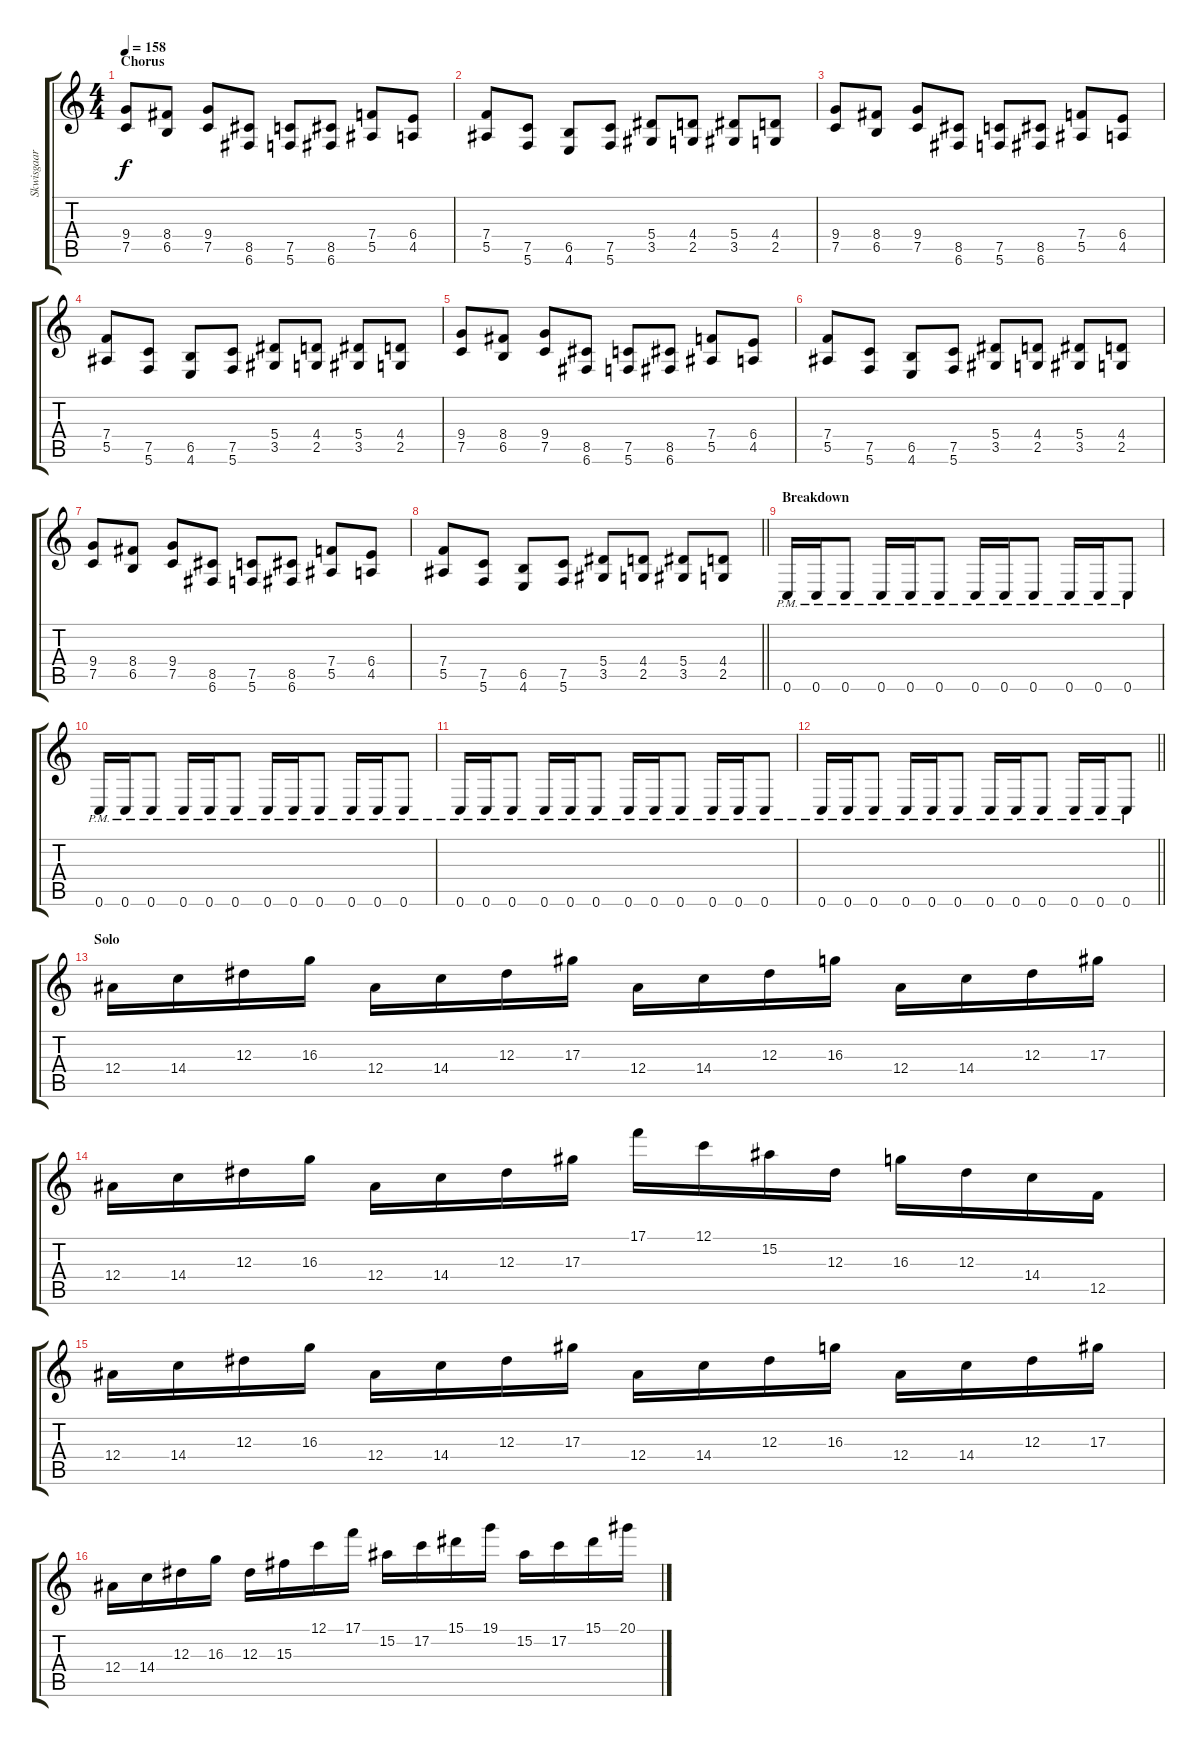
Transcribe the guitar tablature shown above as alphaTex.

\track ("Skwisgaar Skwigelf (Lead Guitar)" "Skwisgaar ") {instrument distortionguitar}
\staff {score tabs}
\tuning (C4 G3 Eb3 Bb2 F2 C2) {hide}
\ts (4 4)
\section ("" "Chorus")
\tempo 158
\clef g2
\ks c
(9.4 7.5).8{dy f} (8.4 6.5).8 (9.4 7.5).8 (8.5 6.6).8 (7.5 5.6).8 (8.5 6.6).8 (7.4 5.5).8 (6.4 4.5).8 |
(7.4 5.5).8 (7.5 5.6).8 (6.5 4.6).8 (7.5 5.6).8 (5.4 3.5).8 (4.4 2.5).8 (5.4 3.5).8 (4.4 2.5).8 |
(9.4 7.5).8 (8.4 6.5).8 (9.4 7.5).8 (8.5 6.6).8 (7.5 5.6).8 (8.5 6.6).8 (7.4 5.5).8 (6.4 4.5).8 |
(7.4 5.5).8 (7.5 5.6).8 (6.5 4.6).8 (7.5 5.6).8 (5.4 3.5).8 (4.4 2.5).8 (5.4 3.5).8 (4.4 2.5).8 |
(9.4 7.5).8 (8.4 6.5).8 (9.4 7.5).8 (8.5 6.6).8 (7.5 5.6).8 (8.5 6.6).8 (7.4 5.5).8 (6.4 4.5).8 |
(7.4 5.5).8 (7.5 5.6).8 (6.5 4.6).8 (7.5 5.6).8 (5.4 3.5).8 (4.4 2.5).8 (5.4 3.5).8 (4.4 2.5).8 |
(9.4 7.5).8 (8.4 6.5).8 (9.4 7.5).8 (8.5 6.6).8 (7.5 5.6).8 (8.5 6.6).8 (7.4 5.5).8 (6.4 4.5).8 |
\barLineRight lightlight
(7.4 5.5).8 (7.5 5.6).8 (6.5 4.6).8 (7.5 5.6).8 (5.4 3.5).8 (4.4 2.5).8 (5.4 3.5).8 (4.4 2.5).8 |
\section ("" "Breakdown")
0.6{pm}.16 0.6{pm}.16 0.6{pm}.8 0.6{pm}.16 0.6{pm}.16 0.6{pm}.8 0.6{pm}.16 0.6{pm}.16 0.6{pm}.8 0.6{pm}.16 0.6{pm}.16 0.6{pm}.8 |
0.6{pm}.16 0.6{pm}.16 0.6{pm}.8 0.6{pm}.16 0.6{pm}.16 0.6{pm}.8 0.6{pm}.16 0.6{pm}.16 0.6{pm}.8 0.6{pm}.16 0.6{pm}.16 0.6{pm}.8 |
0.6{pm}.16 0.6{pm}.16 0.6{pm}.8 0.6{pm}.16 0.6{pm}.16 0.6{pm}.8 0.6{pm}.16 0.6{pm}.16 0.6{pm}.8 0.6{pm}.16 0.6{pm}.16 0.6{pm}.8 |
\barLineRight lightlight
0.6{pm}.16 0.6{pm}.16 0.6{pm}.8 0.6{pm}.16 0.6{pm}.16 0.6{pm}.8 0.6{pm}.16 0.6{pm}.16 0.6{pm}.8 0.6{pm}.16 0.6{pm}.16 0.6{pm}.8 |
\section ("" "Solo")
12.4.16 14.4.16 12.3.16 16.3.16 12.4.16 14.4.16 12.3.16 17.3.16 12.4.16 14.4.16 12.3.16 16.3.16 12.4.16 14.4.16 12.3.16 17.3.16 |
12.4.16 14.4.16 12.3.16 16.3.16 12.4.16 14.4.16 12.3.16 17.3.16 17.1.16 12.1.16 15.2.16 12.3.16 16.3.16 12.3.16 14.4.16 12.5.16 |
12.4.16 14.4.16 12.3.16 16.3.16 12.4.16 14.4.16 12.3.16 17.3.16 12.4.16 14.4.16 12.3.16 16.3.16 12.4.16 14.4.16 12.3.16 17.3.16 |
12.4.16 14.4.16 12.3.16 16.3.16 12.3.16 15.3.16 12.1.16 17.1.16 15.2.16 17.2.16 15.1.16 19.1.16 15.2.16 17.2.16 15.1.16 20.1.16
